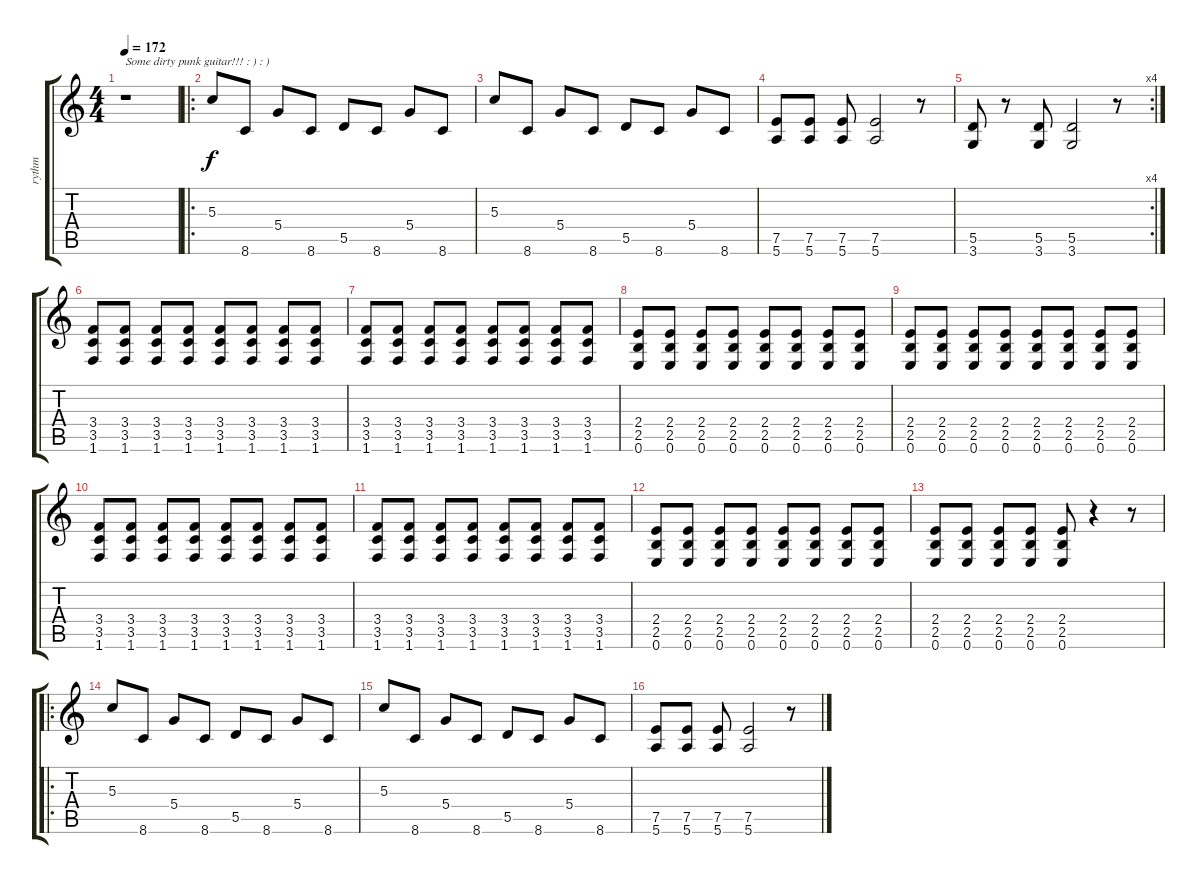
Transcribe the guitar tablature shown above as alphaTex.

\track ("rythm" "rythm") {instrument overdrivenguitar}
\staff {score tabs}
\tuning (E4 B3 G3 D3 A2 E2) {hide}
\ts (4 4)
\tempo 172
\clef g2
\ks c
r.1{txt "Some dirty punk guitar!!! : ) : ) " dy f instrument overdrivenguitar} |
\ro
5.3.8 8.6.8 5.4.8 8.6.8 5.5.8 8.6.8 5.4.8 8.6.8 |
5.3.8 8.6.8 5.4.8 8.6.8 5.5.8 8.6.8 5.4.8 8.6.8 |
(7.5 5.6).8 (7.5 5.6).8 (7.5 5.6).8 (7.5 5.6).2 r.8 |
\rc 4
(5.5 3.6).8 r.8 (5.5 3.6).8 (5.5 3.6).2 r.8 |
(3.4 3.5 1.6).8 (3.4 3.5 1.6).8 (3.4 3.5 1.6).8 (3.4 3.5 1.6).8 (3.4 3.5 1.6).8 (3.4 3.5 1.6).8 (3.4 3.5 1.6).8 (3.4 3.5 1.6).8 |
(3.4 3.5 1.6).8 (3.4 3.5 1.6).8 (3.4 3.5 1.6).8 (3.4 3.5 1.6).8 (3.4 3.5 1.6).8 (3.4 3.5 1.6).8 (3.4 3.5 1.6).8 (3.4 3.5 1.6).8 |
(2.4 2.5 0.6).8 (2.4 2.5 0.6).8 (2.4 2.5 0.6).8 (2.4 2.5 0.6).8 (2.4 2.5 0.6).8 (2.4 2.5 0.6).8 (2.4 2.5 0.6).8 (2.4 2.5 0.6).8 |
(2.4 2.5 0.6).8 (2.4 2.5 0.6).8 (2.4 2.5 0.6).8 (2.4 2.5 0.6).8 (2.4 2.5 0.6).8 (2.4 2.5 0.6).8 (2.4 2.5 0.6).8 (2.4 2.5 0.6).8 |
(3.4 3.5 1.6).8 (3.4 3.5 1.6).8 (3.4 3.5 1.6).8 (3.4 3.5 1.6).8 (3.4 3.5 1.6).8 (3.4 3.5 1.6).8 (3.4 3.5 1.6).8 (3.4 3.5 1.6).8 |
(3.4 3.5 1.6).8 (3.4 3.5 1.6).8 (3.4 3.5 1.6).8 (3.4 3.5 1.6).8 (3.4 3.5 1.6).8 (3.4 3.5 1.6).8 (3.4 3.5 1.6).8 (3.4 3.5 1.6).8 |
(2.4 2.5 0.6).8 (2.4 2.5 0.6).8 (2.4 2.5 0.6).8 (2.4 2.5 0.6).8 (2.4 2.5 0.6).8 (2.4 2.5 0.6).8 (2.4 2.5 0.6).8 (2.4 2.5 0.6).8 |
(2.4 2.5 0.6).8 (2.4 2.5 0.6).8 (2.4 2.5 0.6).8 (2.4 2.5 0.6).8 (2.4 2.5 0.6).8 r.4 r.8 |
\ro
5.3.8 8.6.8 5.4.8 8.6.8 5.5.8 8.6.8 5.4.8 8.6.8 |
5.3.8 8.6.8 5.4.8 8.6.8 5.5.8 8.6.8 5.4.8 8.6.8 |
(7.5 5.6).8 (7.5 5.6).8 (7.5 5.6).8 (7.5 5.6).2 r.8
